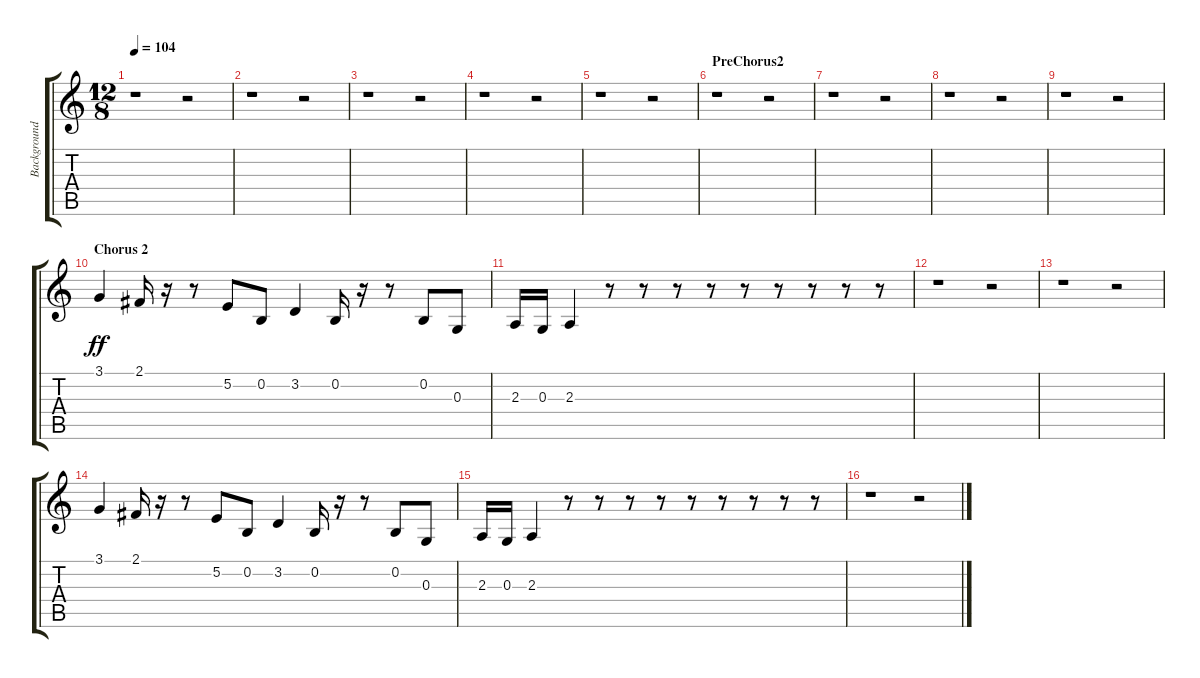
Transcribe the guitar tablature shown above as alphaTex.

\track ("Background Vocals" "Background") {instrument choiraahs}
\staff {score tabs}
\tuning (E4 B3 G3 D3 A2 E2) {hide}
\ts (12 8)
\tempo 104
\clef g2
\ks c
r.1{dy ff} r.2 |
r.1 r.2 |
r.1 r.2 |
r.1 r.2 |
r.1 r.2 |
\section ("" "PreChorus2")
r.1 r.2 |
r.1 r.2 |
r.1 r.2 |
r.1 r.2 |
\section ("" "Chorus 2")
3.1.4 2.1.16 r.16 r.8 5.2.8 0.2.8 3.2.4 0.2.16 r.16 r.8 0.2.8 0.3.8 |
2.3.16 0.3.16 2.3.4 r.8 r.8 r.8 r.8 r.8 r.8 r.8 r.8 r.8 |
r.1 r.2 |
r.1 r.2 |
3.1.4 2.1.16 r.16 r.8 5.2.8 0.2.8 3.2.4 0.2.16 r.16 r.8 0.2.8 0.3.8 |
2.3.16 0.3.16 2.3.4 r.8 r.8 r.8 r.8 r.8 r.8 r.8 r.8 r.8 |
r.1 r.2
